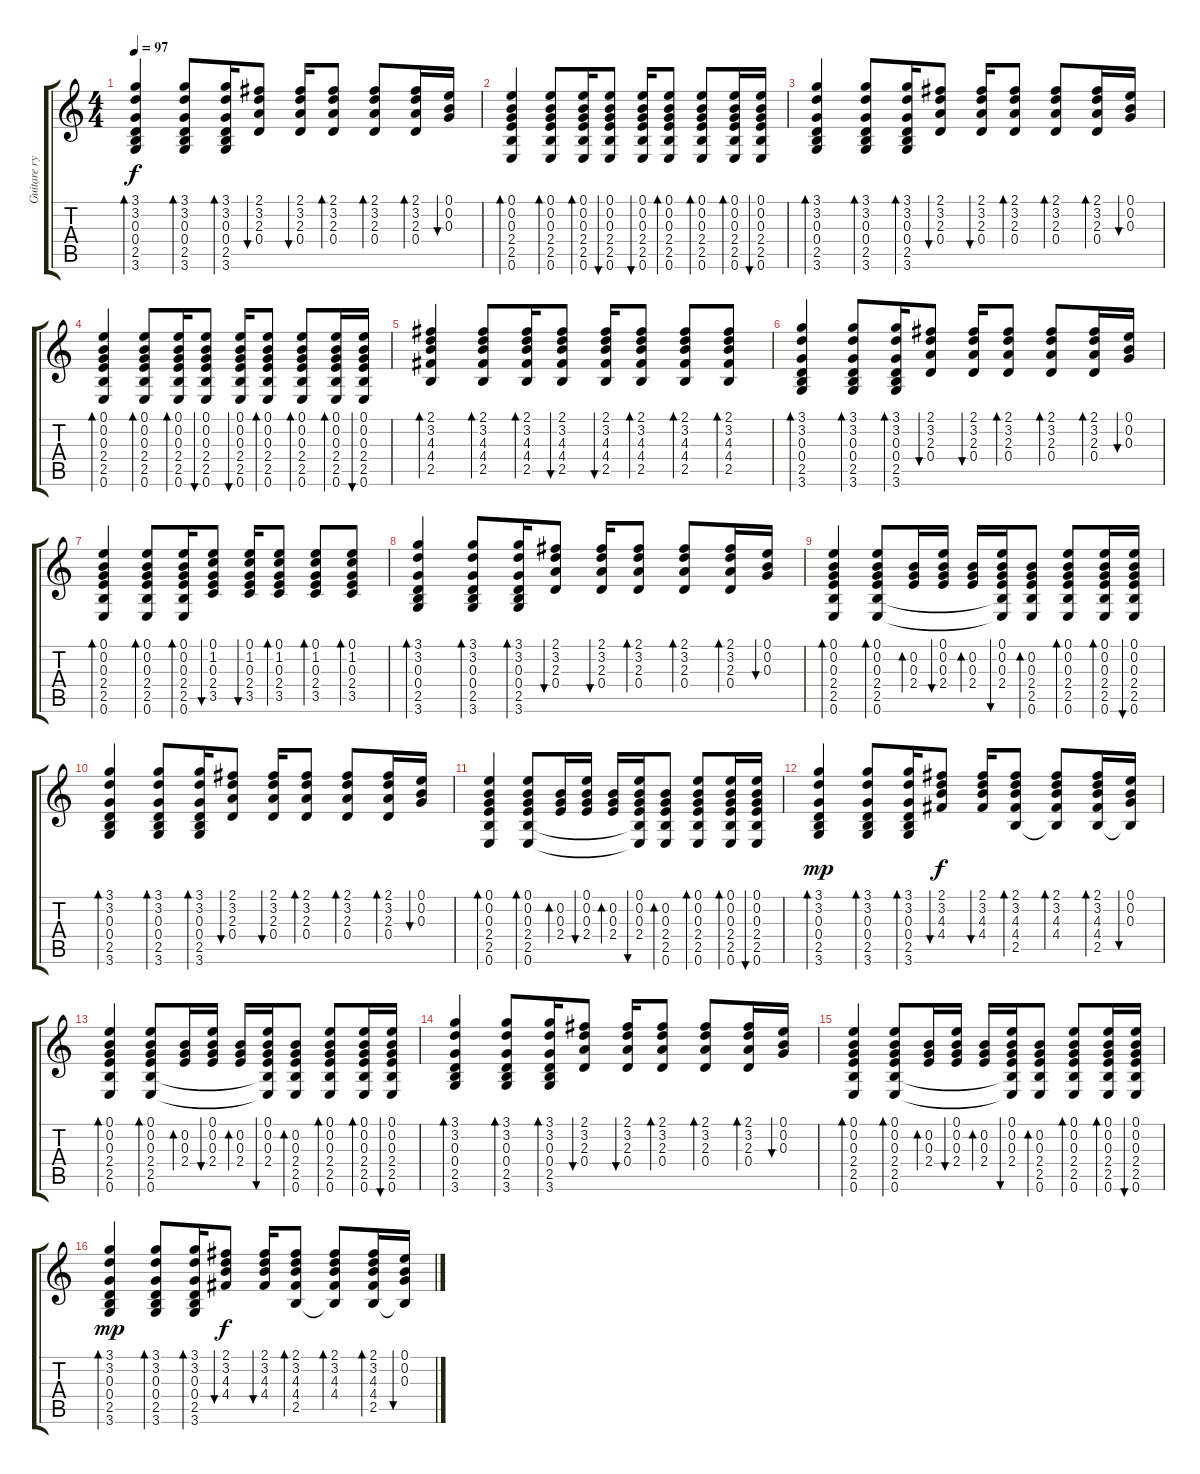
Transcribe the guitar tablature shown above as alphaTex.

\track ("Guitare rythmique" "Guitare ry") {instrument acousticguitarsteel}
\staff {score tabs}
\tuning (E4 B3 G3 D3 A2 E2) {hide}
\ts (4 4)
\tempo 97
\clef g2
\ks c
(3.1 3.2 0.3 0.4 2.5 3.6).4{bd 30 dy f} (3.1 3.2 0.3 0.4 2.5 3.6).8{bd 30} (3.1 3.2 0.3 0.4 2.5 3.6).16{bd 30} (2.1 3.2 2.3 0.4).8{bu 30} (2.1 3.2 2.3 0.4).16{bu 30} (2.1 3.2 2.3 0.4).8{bd 30} (2.1 3.2 2.3 0.4).8{bd 30} (2.1 3.2 2.3 0.4).16{bd 30} (0.1 0.2 0.3).16{bu 30} |
(0.1 0.2 0.3 2.4 2.5 0.6).4{bd 30} (0.1 0.2 0.3 2.4 2.5 0.6).8{bd 30} (0.1 0.2 0.3 2.4 2.5 0.6).16{bd 30} (0.1 0.2 0.3 2.4 2.5 0.6).8{bu 30} (0.1 0.2 0.3 2.4 2.5 0.6).16{bu 30} (0.1 0.2 0.3 2.4 2.5 0.6).8{bd 30} (0.1 0.2 0.3 2.4 2.5 0.6).8{bd 30} (0.1 0.2 0.3 2.4 2.5 0.6).16{bd 30} (0.1 0.2 0.3 2.4 2.5 0.6).16{bu 30} |
(3.1 3.2 0.3 0.4 2.5 3.6).4{bd 30} (3.1 3.2 0.3 0.4 2.5 3.6).8{bd 30} (3.1 3.2 0.3 0.4 2.5 3.6).16{bd 30} (2.1 3.2 2.3 0.4).8{bu 30} (2.1 3.2 2.3 0.4).16{bu 30} (2.1 3.2 2.3 0.4).8{bd 30} (2.1 3.2 2.3 0.4).8{bd 30} (2.1 3.2 2.3 0.4).16{bd 30} (0.1 0.2 0.3).16{bu 30} |
(0.1 0.2 0.3 2.4 2.5 0.6).4{bd 30} (0.1 0.2 0.3 2.4 2.5 0.6).8{bd 30} (0.1 0.2 0.3 2.4 2.5 0.6).16{bd 30} (0.1 0.2 0.3 2.4 2.5 0.6).8{bu 30} (0.1 0.2 0.3 2.4 2.5 0.6).16{bu 30} (0.1 0.2 0.3 2.4 2.5 0.6).8{bd 30} (0.1 0.2 0.3 2.4 2.5 0.6).8{bd 30} (0.1 0.2 0.3 2.4 2.5 0.6).16{bd 30} (0.1 0.2 0.3 2.4 2.5 0.6).16{bu 30} |
(2.1 3.2 4.3 4.4 2.5).4{bd 30} (2.1 3.2 4.3 4.4 2.5).8{bd 30} (2.1 3.2 4.3 4.4 2.5).16{bd 30} (2.1 3.2 4.3 4.4 2.5).8{bu 30} (2.1 3.2 4.3 4.4 2.5).16{bu 30} (2.1 3.2 4.3 4.4 2.5).8{bd 30} (2.1 3.2 4.3 4.4 2.5).8{bd 30} (2.1 3.2 4.3 4.4 2.5).8{bd 30} |
(3.1 3.2 0.3 0.4 2.5 3.6).4{bd 30} (3.1 3.2 0.3 0.4 2.5 3.6).8{bd 30} (3.1 3.2 0.3 0.4 2.5 3.6).16{bd 30} (2.1 3.2 2.3 0.4).8{bu 30} (2.1 3.2 2.3 0.4).16{bu 30} (2.1 3.2 2.3 0.4).8{bd 30} (2.1 3.2 2.3 0.4).8{bd 30} (2.1 3.2 2.3 0.4).16{bd 30} (0.1 0.2 0.3).16{bu 30} |
(0.1 0.2 0.3 2.4 2.5 0.6).4{bd 30} (0.1 0.2 0.3 2.4 2.5 0.6).8{bd 30} (0.1 0.2 0.3 2.4 2.5 0.6).16{bd 30} (0.1 1.2 0.3 2.4 3.5).8{bu 30} (0.1 1.2 0.3 2.4 3.5).16{bu 30} (0.1 1.2 0.3 2.4 3.5).8{bd 30} (0.1 1.2 0.3 2.4 3.5).8{bd 30} (0.1 1.2 0.3 2.4 3.5).8{bd 30} |
(3.1 3.2 0.3 0.4 2.5 3.6).4{bd 30} (3.1 3.2 0.3 0.4 2.5 3.6).8{bd 30} (3.1 3.2 0.3 0.4 2.5 3.6).16{bd 30} (2.1 3.2 2.3 0.4).8{bu 30} (2.1 3.2 2.3 0.4).16{bu 30} (2.1 3.2 2.3 0.4).8{bd 30} (2.1 3.2 2.3 0.4).8{bd 30} (2.1 3.2 2.3 0.4).16{bd 30} (0.1 0.2 0.3).16{bu 30} |
(0.1 0.2 0.3 2.4 2.5 0.6).4{bd 30 volume 13} (0.1 0.2 0.3 2.4 2.5 0.6).8{bd 30} (0.2 0.3 2.4).16{bd 30} (0.1 0.2 0.3 2.4).16{bu 30} (0.2 0.3 2.4).16{bd 30} (0.1 0.2 0.3 2.4 2.5{t} 0.6{t}).16{bu 30} (0.2 0.3 2.4 2.5 0.6).8{bd 30} (0.1 0.2 0.3 2.4 2.5 0.6).8{bd 30} (0.1 0.2 0.3 2.4 2.5 0.6).16{bd 30} (0.1 0.2 0.3 2.4 2.5 0.6).16{bu 30} |
(3.1 3.2 0.3 0.4 2.5 3.6).4{bd 30} (3.1 3.2 0.3 0.4 2.5 3.6).8{bd 30} (3.1 3.2 0.3 0.4 2.5 3.6).16{bd 30} (2.1 3.2 2.3 0.4).8{bu 30} (2.1 3.2 2.3 0.4).16{bu 30} (2.1 3.2 2.3 0.4).8{bd 30} (2.1 3.2 2.3 0.4).8{bd 30} (2.1 3.2 2.3 0.4).16{bd 30} (0.1 0.2 0.3).16{bu 30} |
(0.1 0.2 0.3 2.4 2.5 0.6).4{bd 30} (0.1 0.2 0.3 2.4 2.5 0.6).8{bd 30} (0.2 0.3 2.4).16{bd 30} (0.1 0.2 0.3 2.4).16{bu 30} (0.2 0.3 2.4).16{bd 30} (0.1 0.2 0.3 2.4 2.5{t} 0.6{t}).16{bu 30} (0.2 0.3 2.4 2.5 0.6).8{bd 30} (0.1 0.2 0.3 2.4 2.5 0.6).8{bd 30} (0.1 0.2 0.3 2.4 2.5 0.6).16{bd 30} (0.1 0.2 0.3 2.4 2.5 0.6).16{bu 30} |
(3.1 3.2 0.3 0.4 2.5 3.6).4{bd 30 dy mp} (3.1 3.2 0.3 0.4 2.5 3.6).8{bd 30} (3.1 3.2 0.3 0.4 2.5 3.6).16{bd 30} (2.1 3.2 4.3 4.4).8{bu 30 dy f} (2.1 3.2 4.3 4.4).16{bu 30} (2.1 3.2 4.3 4.4 2.5).8{bd 30} (2.1 3.2 4.3 4.4 2.5{t}).8{bd 30} (2.1 3.2 4.3 4.4 2.5).16{bd 30} (0.1 0.2 0.3 2.5{t}).16{bu 30} |
(0.1 0.2 0.3 2.4 2.5 0.6).4{bd 30} (0.1 0.2 0.3 2.4 2.5 0.6).8{bd 30} (0.2 0.3 2.4).16{bd 30} (0.1 0.2 0.3 2.4).16{bu 30} (0.2 0.3 2.4).16{bd 30} (0.1 0.2 0.3 2.4 2.5{t} 0.6{t}).16{bu 30} (0.2 0.3 2.4 2.5 0.6).8{bd 30} (0.1 0.2 0.3 2.4 2.5 0.6).8{bd 30} (0.1 0.2 0.3 2.4 2.5 0.6).16{bd 30} (0.1 0.2 0.3 2.4 2.5 0.6).16{bu 30} |
(3.1 3.2 0.3 0.4 2.5 3.6).4{bd 30} (3.1 3.2 0.3 0.4 2.5 3.6).8{bd 30} (3.1 3.2 0.3 0.4 2.5 3.6).16{bd 30} (2.1 3.2 2.3 0.4).8{bu 30} (2.1 3.2 2.3 0.4).16{bu 30} (2.1 3.2 2.3 0.4).8{bd 30} (2.1 3.2 2.3 0.4).8{bd 30} (2.1 3.2 2.3 0.4).16{bd 30} (0.1 0.2 0.3).16{bu 30} |
(0.1 0.2 0.3 2.4 2.5 0.6).4{bd 30} (0.1 0.2 0.3 2.4 2.5 0.6).8{bd 30} (0.2 0.3 2.4).16{bd 30} (0.1 0.2 0.3 2.4).16{bu 30} (0.2 0.3 2.4).16{bd 30} (0.1 0.2 0.3 2.4 2.5{t} 0.6{t}).16{bu 30} (0.2 0.3 2.4 2.5 0.6).8{bd 30} (0.1 0.2 0.3 2.4 2.5 0.6).8{bd 30} (0.1 0.2 0.3 2.4 2.5 0.6).16{bd 30} (0.1 0.2 0.3 2.4 2.5 0.6).16{bu 30} |
(3.1 3.2 0.3 0.4 2.5 3.6).4{bd 30 dy mp} (3.1 3.2 0.3 0.4 2.5 3.6).8{bd 30} (3.1 3.2 0.3 0.4 2.5 3.6).16{bd 30} (2.1 3.2 4.3 4.4).8{bu 30 dy f} (2.1 3.2 4.3 4.4).16{bu 30} (2.1 3.2 4.3 4.4 2.5).8{bd 30} (2.1 3.2 4.3 4.4 2.5{t}).8{bd 30} (2.1 3.2 4.3 4.4 2.5).16{bd 30} (0.1 0.2 0.3 2.5{t}).16{bu 30}
